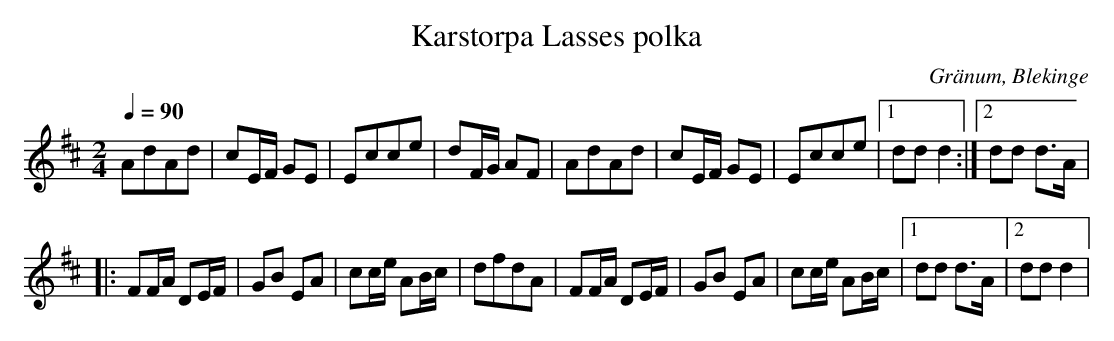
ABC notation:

X:1
T:Karstorpa Lasses polka
O:Gränum, Blekinge
M:2/4
L:1/8
K:D
Q:1/4=90
AdAd | cE/F/ GE | Ecce | dF/G/ AF | AdAd | cE/F/ GE | Ecce |[1 dd d2 :|[2 dd  d>A |
|: FF/A/ DE/F/ | GB EA | cc/e/ AB/c/ | dfdA | FF/A/ DE/F/ | GB EA | cc/e/ AB/c/ |[1 dd d>A |[2 dd d2 |
